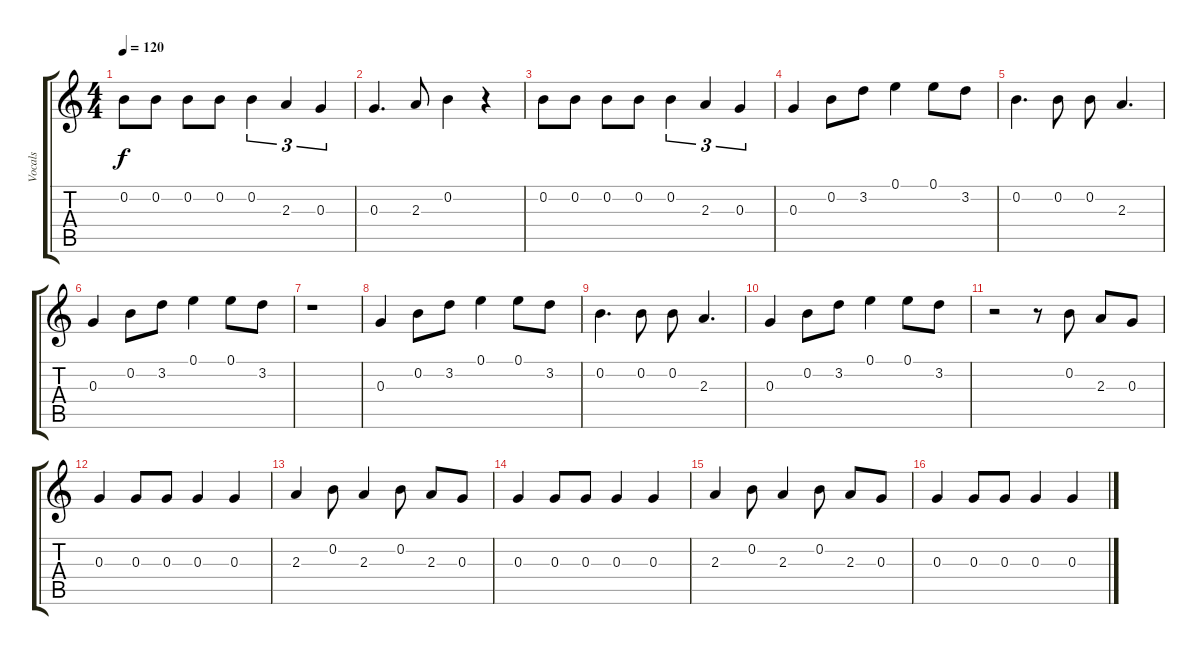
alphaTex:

\track ("Vocals" "Vocals") {instrument acousticguitarsteel}
\staff {score tabs}
\tuning (E4 B3 G3 D3 A2 E2) {hide}
\ts (4 4)
\tempo 120
\clef g2
\ks c
0.2.8{dy f} 0.2.8 0.2.8 0.2.8 0.2.4{tu (3 2)} 2.3.4{tu (3 2)} 0.3.4{tu (3 2)} |
0.3.4{d} 2.3.8 0.2.4 r.4 |
0.2.8 0.2.8 0.2.8 0.2.8 0.2.4{tu (3 2)} 2.3.4{tu (3 2)} 0.3.4{tu (3 2)} |
0.3.4 0.2.8 3.2.8 0.1.4 0.1.8 3.2.8 |
0.2.4{d} 0.2.8 0.2.8 2.3.4{d} |
0.3.4 0.2.8 3.2.8 0.1.4 0.1.8 3.2.8 |
r.1 |
0.3.4 0.2.8 3.2.8 0.1.4 0.1.8 3.2.8 |
0.2.4{d} 0.2.8 0.2.8 2.3.4{d} |
0.3.4 0.2.8 3.2.8 0.1.4 0.1.8 3.2.8 |
r.2 r.8 0.2.8 2.3.8 0.3.8 |
0.3.4 0.3.8 0.3.8 0.3.4 0.3.4 |
2.3.4 0.2.8 2.3.4 0.2.8 2.3.8 0.3.8 |
0.3.4 0.3.8 0.3.8 0.3.4 0.3.4 |
2.3.4 0.2.8 2.3.4 0.2.8 2.3.8 0.3.8 |
0.3.4 0.3.8 0.3.8 0.3.4 0.3.4
